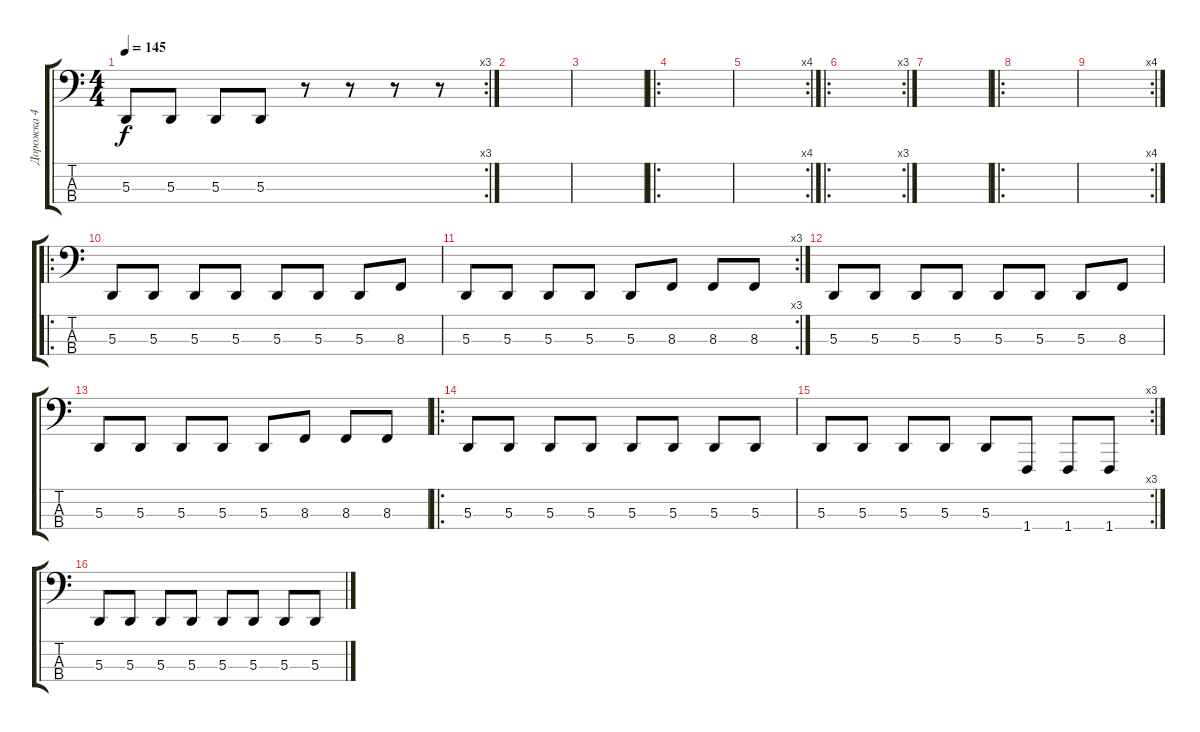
\track ("Дорожка 4" "Дорожка 4") {instrument lead8bassandlead}
\staff {score tabs}
\tuning (G2 D2 A1 E1) {hide}
\rc 3
\ts (4 4)
\tempo 145
\clef f4
\ks c
5.3.8{dy f} 5.3.8 5.3.8 5.3.8 r.8 r.8 r.8 r.8 |
|
|
\ro
|
\rc 4
|
\ro
\rc 3
|
|
\ro
|
\rc 4
|
\ro
5.3.8 5.3.8 5.3.8 5.3.8 5.3.8 5.3.8 5.3.8 8.3.8 |
\rc 3
5.3.8 5.3.8 5.3.8 5.3.8 5.3.8 8.3.8 8.3.8 8.3.8 |
5.3.8 5.3.8 5.3.8 5.3.8 5.3.8 5.3.8 5.3.8 8.3.8 |
5.3.8 5.3.8 5.3.8 5.3.8 5.3.8 8.3.8 8.3.8 8.3.8 |
\ro
5.3.8 5.3.8 5.3.8 5.3.8 5.3.8 5.3.8 5.3.8 5.3.8 |
\rc 3
5.3.8 5.3.8 5.3.8 5.3.8 5.3.8 1.4.8 1.4.8 1.4.8 |
5.3.8 5.3.8 5.3.8 5.3.8 5.3.8 5.3.8 5.3.8 5.3.8
